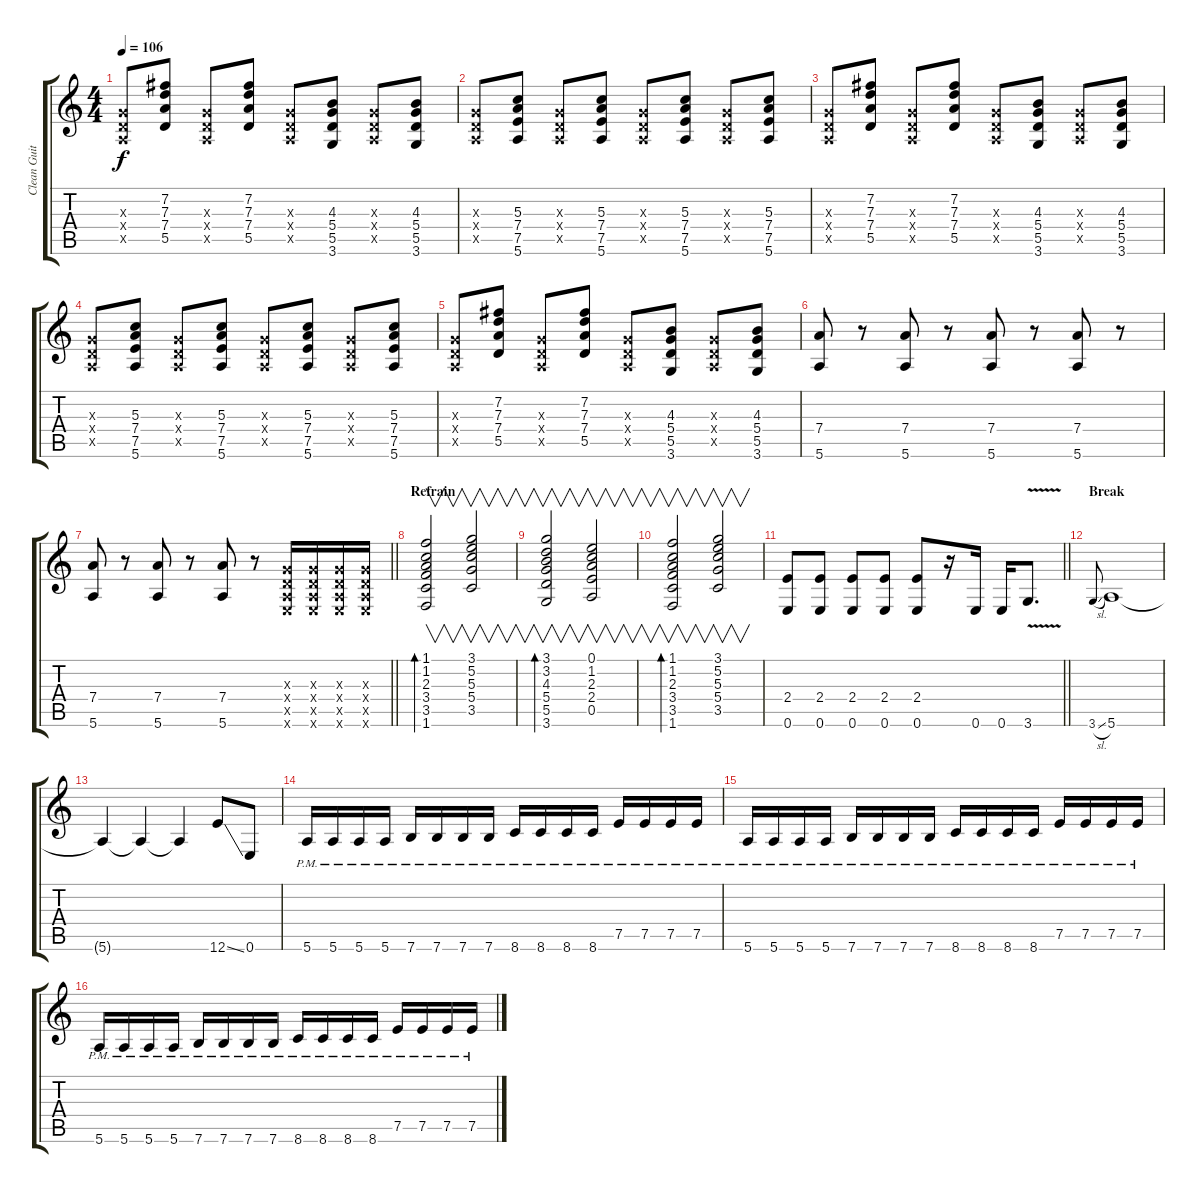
\track ("Clean Guitar 2 (Billie Joe Armstrong)" "Clean Guit") {instrument electricguitarclean}
\staff {score tabs}
\tuning (E4 B3 G3 D3 A2 E2) {hide}
\ts (4 4)
\tempo 106
\clef g2
\ks c
(0.3{x} 0.4{x} 0.5{x}).8{dy f} (7.2 7.3 7.4 5.5).8 (0.3{x} 0.4{x} 0.5{x}).8 (7.2 7.3 7.4 5.5).8 (0.3{x} 0.4{x} 0.5{x}).8 (4.3 5.4 5.5 3.6).8 (0.3{x} 0.4{x} 0.5{x}).8 (4.3 5.4 5.5 3.6).8 |
(0.3{x} 0.4{x} 0.5{x}).8 (5.3 7.4 7.5 5.6).8 (0.3{x} 0.4{x} 0.5{x}).8 (5.3 7.4 7.5 5.6).8 (0.3{x} 0.4{x} 0.5{x}).8 (5.3 7.4 7.5 5.6).8 (0.3{x} 0.4{x} 0.5{x}).8 (5.3 7.4 7.5 5.6).8 |
(0.3{x} 0.4{x} 0.5{x}).8 (7.2 7.3 7.4 5.5).8 (0.3{x} 0.4{x} 0.5{x}).8 (7.2 7.3 7.4 5.5).8 (0.3{x} 0.4{x} 0.5{x}).8 (4.3 5.4 5.5 3.6).8 (0.3{x} 0.4{x} 0.5{x}).8 (4.3 5.4 5.5 3.6).8 |
(0.3{x} 0.4{x} 0.5{x}).8 (5.3 7.4 7.5 5.6).8 (0.3{x} 0.4{x} 0.5{x}).8 (5.3 7.4 7.5 5.6).8 (0.3{x} 0.4{x} 0.5{x}).8 (5.3 7.4 7.5 5.6).8 (0.3{x} 0.4{x} 0.5{x}).8 (5.3 7.4 7.5 5.6).8 |
(0.3{x} 0.4{x} 0.5{x}).8 (7.2 7.3 7.4 5.5).8 (0.3{x} 0.4{x} 0.5{x}).8 (7.2 7.3 7.4 5.5).8 (0.3{x} 0.4{x} 0.5{x}).8 (4.3 5.4 5.5 3.6).8 (0.3{x} 0.4{x} 0.5{x}).8 (4.3 5.4 5.5 3.6).8 |
(7.4 5.6).8 r.8 (7.4 5.6).8 r.8 (7.4 5.6).8 r.8 (7.4 5.6).8 r.8 |
\barLineRight lightlight
(7.4 5.6).8 r.8 (7.4 5.6).8 r.8 (7.4 5.6).8 r.8 (0.3{x} 0.4{x} 0.5{x} 0.6{x}).16 (0.3{x} 0.4{x} 0.5{x} 0.6{x}).16 (0.3{x} 0.4{x} 0.5{x} 0.6{x}).16 (0.3{x} 0.4{x} 0.5{x} 0.6{x}).16 |
\section ("" "Refrain")
(1.1 1.2 2.3 3.4 3.5 1.6).2{v bd 60} (3.1 5.2 5.3 5.4 3.5).2{v} |
(3.1 3.2 4.3 5.4 5.5 3.6).2{v bd 60} (0.1 1.2 2.3 2.4 0.5).2{v} |
(1.1 1.2 2.3 3.4 3.5 1.6).2{v bd 60} (3.1 5.2 5.3 5.4 3.5).2{v} |
\barLineRight lightlight
(2.4 0.6).8 (2.4 0.6).8 (2.4 0.6).8 (2.4 0.6).8 (2.4 0.6).8 r.16 0.6.16 0.6.16 3.6{v}.8{d} |
\section ("" "Break")
3.6{sl}.8{gr onbeat} 5.6.1 |
5.6{t}.4 5.6{t}.4 5.6{t}.4 12.6{ss}.8 0.6.8 |
5.6{pm}.16 5.6{pm}.16 5.6{pm}.16 5.6{pm}.16 7.6{pm}.16 7.6{pm}.16 7.6{pm}.16 7.6{pm}.16 8.6{pm}.16 8.6{pm}.16 8.6{pm}.16 8.6{pm}.16 7.5{pm}.16 7.5{pm}.16 7.5{pm}.16 7.5{pm}.16 |
5.6{pm}.16 5.6{pm}.16 5.6{pm}.16 5.6{pm}.16 7.6{pm}.16 7.6{pm}.16 7.6{pm}.16 7.6{pm}.16 8.6{pm}.16 8.6{pm}.16 8.6{pm}.16 8.6{pm}.16 7.5{pm}.16 7.5{pm}.16 7.5{pm}.16 7.5{pm}.16 |
5.6{pm}.16 5.6{pm}.16 5.6{pm}.16 5.6{pm}.16 7.6{pm}.16 7.6{pm}.16 7.6{pm}.16 7.6{pm}.16 8.6{pm}.16 8.6{pm}.16 8.6{pm}.16 8.6{pm}.16 7.5{pm}.16 7.5{pm}.16 7.5{pm}.16 7.5{pm}.16
